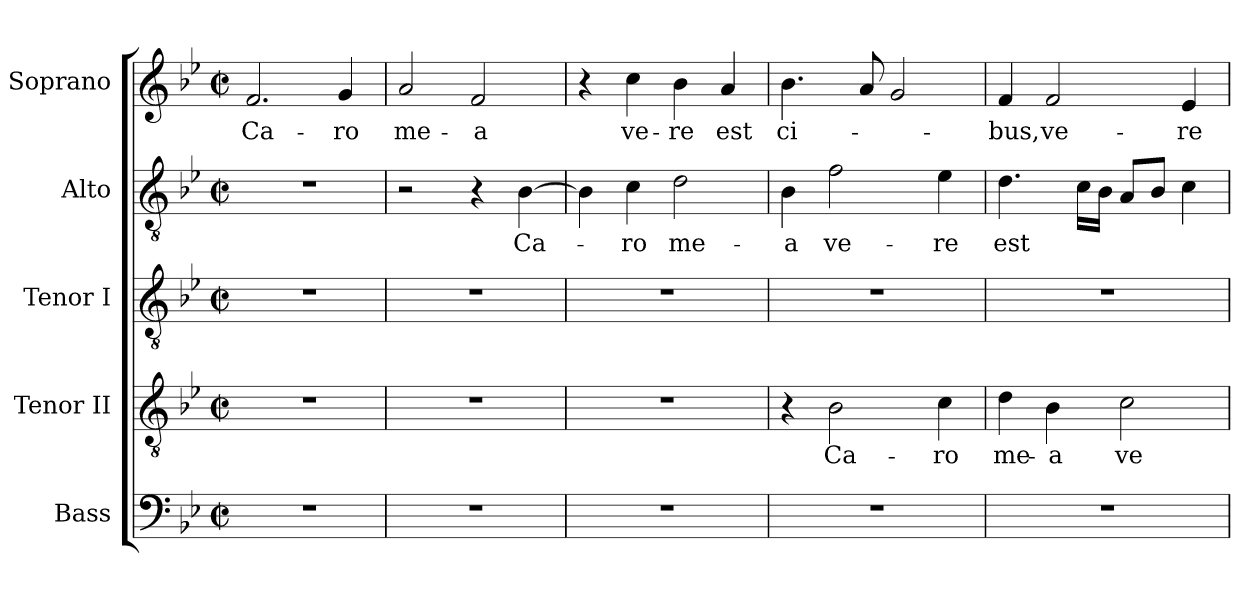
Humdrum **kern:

**kern	**kern	**text	**kern	**kern	**text	**kern	**text
*part5	*part4	*part4	*part3	*part2	*part2	*part1	*part1
*staff5	*staff4	*staff4	*staff3	*staff2	*staff2	*staff1	*staff1
*I"Bass	*I"Tenor II	*	*I"Tenor I	*I"Alto	*	*I"Soprano	*
*I'B	*I'T 2	*	*I'T 1	*I'A	*	*I'S	*
!!LO:PB:g=z
*clefF4	*clefGv2	*	*clefGv2	*clefGv2	*	*clefG2	*
*ITrd7c12	*	*	*	*ITrd7c12	*	*	*
*k[b-e-]	*k[b-e-]	*	*k[b-e-]	*k[b-e-]	*	*k[b-e-]	*
*B-:	*B-:	*	*B-:	*B-:	*	*B-:	*
*M2/2	*M2/2	*	*M2/2	*M2/2	*	*M2/2	*
*met(c|)	*met(c|)	*	*met(c|)	*met(c|)	*	*met(c|)	*
=1	=1	=1	=1	=1	=1	=1	=1
!	!	!	!	!	!	!	!LO:LY:b:color=#000000
1r	1r	.	1r	1r	.	2.fi/	Ca-
!	!	!	!	!	!	!	!LO:LY:b:color=#000000
.	.	.	.	.	.	4gi/	-ro
=2	=2	=2	=2	=2	=2	=2	=2
!	!	!	!	!	!	!	!LO:LY:b:color=#000000
1r	1r	.	1r	2r	.	2ai/	me-
!	!	!	!	!	!	!	!LO:LY:b:color=#000000
.	.	.	.	4r	.	2fi/	-a
!	!	!	!	!	!LO:LY:b:color=#000000	!	!
.	.	.	.	[>4BB-i\	Ca-	.	.
=3	=3	=3	=3	=3	=3	=3	=3
1r	1r	.	1r	4BB-i\]	.	4r	.
!	!	!	!	!	!LO:LY:b:color=#000000	!	!
!	!	!	!	!	!	!	!LO:LY:b:color=#000000
.	.	.	.	4Ci\	-ro	4cci\	ve-
!	!	!	!	!	!LO:LY:b:color=#000000	!	!
!	!	!	!	!	!	!	!LO:LY:b:color=#000000
.	.	.	.	2Di\	me-	4b-i\	-re
!	!	!	!	!	!	!	!LO:LY:b:color=#000000
.	.	.	.	.	.	4ai/	est
=4	=4	=4	=4	=4	=4	=4	=4
!	!	!	!	!	!LO:LY:b:color=#000000	!	!
!	!	!	!	!	!	!	!LO:LY:b:color=#000000
1r	4r	.	1r	4BB-i\	-a	4.b-i\	ci-
!	!	!LO:LY:b:color=#000000	!	!	!	!	!
!	!	!	!	!	!LO:LY:b:color=#000000	!	!
.	2B-i\	Ca-	.	2Fi\	ve-	.	.
.	.	.	.	.	.	8ai/	.
.	.	.	.	.	.	2gi/	.
!	!	!LO:LY:b:color=#000000	!	!	!	!	!
!	!	!	!	!	!LO:LY:b:color=#000000	!	!
.	4ci\	-ro	.	4E-i\	-re	.	.
=5	=5	=5	=5	=5	=5	=5	=5
!	!	!LO:LY:b:color=#000000	!	!	!	!	!
!	!	!	!	!	!LO:LY:b:color=#000000	!	!
!	!	!	!	!	!	!	!LO:LY:b:color=#000000
1r	4di\	me-	1r	4.Di\	est	4fi/	-bus,
!	!	!LO:LY:b:color=#000000	!	!	!	!	!
!	!	!	!	!	!	!	!LO:LY:b:color=#000000
.	4B-i\	-a	.	.	.	2fi/	ve-
.	.	.	.	16Ci\LL	.	.	.
.	.	.	.	16BB-i\JJ	.	.	.
!	!	!LO:LY:b:color=#000000	!	!	!	!	!
.	2ci\	ve-	.	8AAi/L	.	.	.
.	.	.	.	8BB-i/J	.	.	.
!	!	!	!	!	!	!	!LO:LY:b:color=#000000
.	.	.	.	4Ci\	.	4e-i/	-re
=	=	=	=	=	=	=	=
*-	*-	*-	*-	*-	*-	*-	*-
